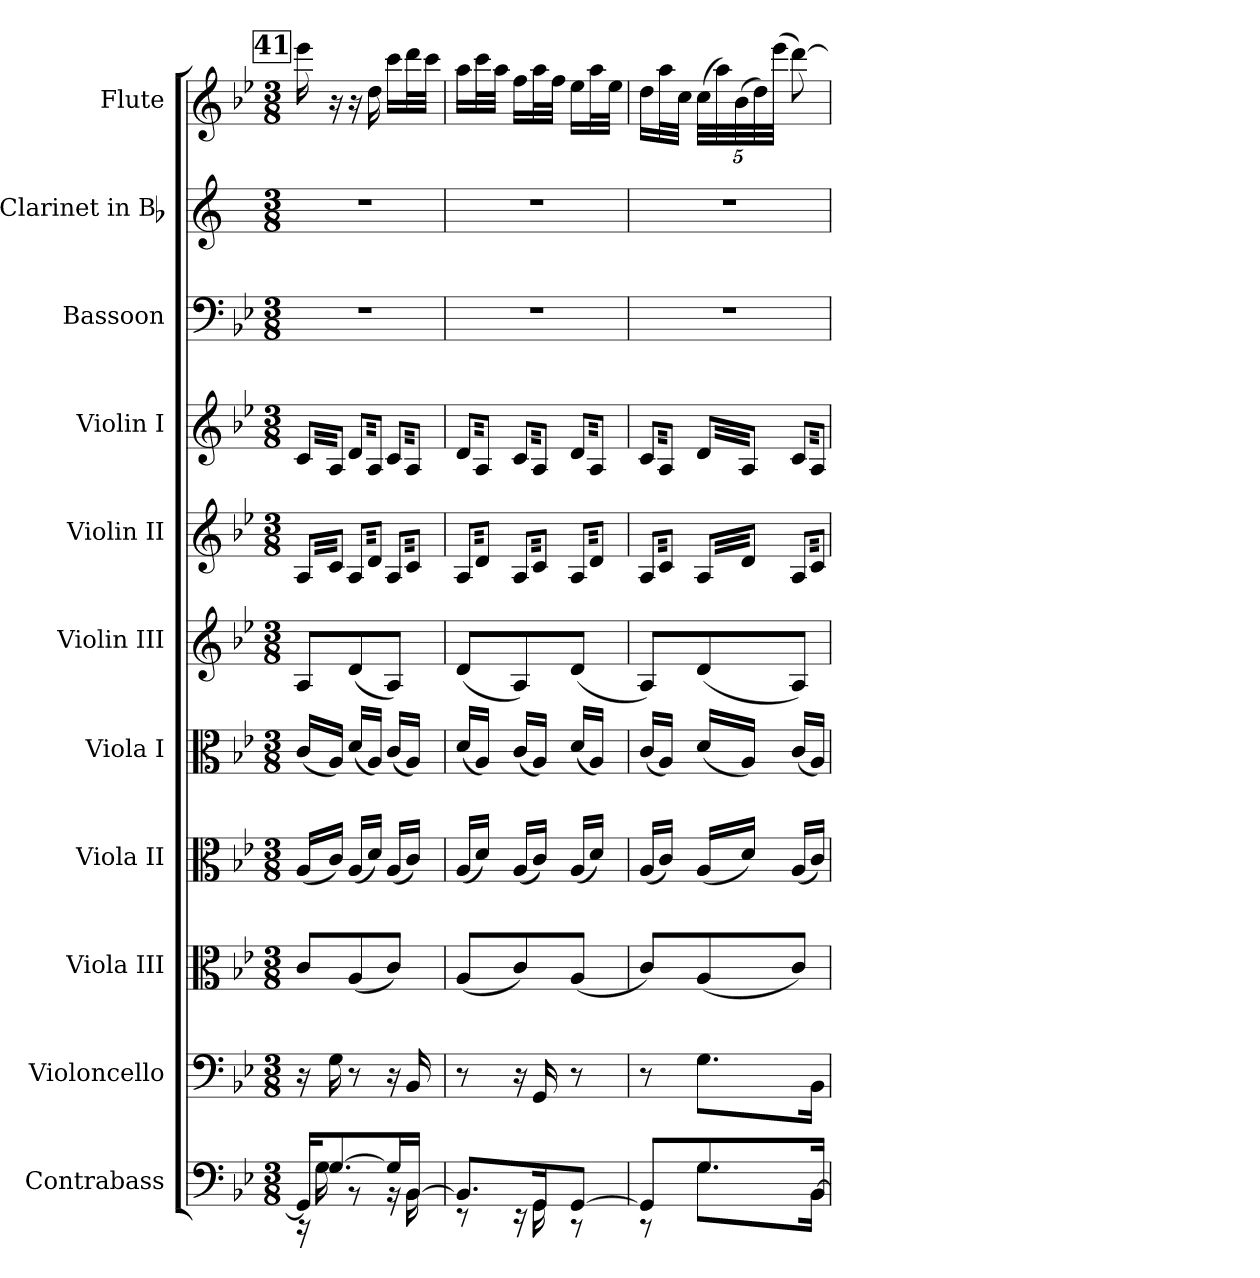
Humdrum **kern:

**kern	**kern	**kern	**kern	**kern	**kern	**kern	**kern	**kern	**kern	**kern
*part11	*part10	*part9	*part8	*part7	*part6	*part5	*part4	*part3	*part2	*part1
*staff11	*staff10	*staff9	*staff8	*staff7	*staff6	*staff5	*staff4	*staff3	*staff2	*staff1
*I"Contrabass	*I"Violoncello	*I"Viola III	*I"Viola II	*I"Viola I	*I"Violin III	*I"Violin II	*I"Violin I	*I"Bassoon	*I"Clarinet in Bb	*I"Flute
*I'Cb.	*I'Vc.	*I'Vla. III	*I'Vla. II	*I'Vla. I	*I'Vln. III	*I'Vln. II	*I'Vln. I	*I'Bsn.	*I'Cl.	*I'Fl.
*clefF4	*clefF4	*clefC3	*clefC3	*clefC3	*clefG2	*clefG2	*clefG2	*clefF4	*clefG2	*clefG2
*	*	*	*	*	*	*	*	*	*ITrd1c2	*
*k[b-e-]	*k[b-e-]	*k[b-e-]	*k[b-e-]	*k[b-e-]	*k[b-e-]	*k[b-e-]	*k[b-e-]	*k[b-e-]	*k[b-e-]	*k[b-e-]
*B-:	*B-:	*B-:	*B-:	*B-:	*B-:	*B-:	*B-:	*B-:	*B-:	*B-:
*M3/8	*M3/8	*M3/8	*M3/8	*M3/8	*M3/8	*M3/8	*M3/8	*M3/8	*M3/8	*M3/8
!!LO:REH:place=s1:t=41
=72	=72	=72	=72	=72	=72	=72	=72	=72	=72	=72
*^	*	*	*	*	*	*	*	*	*	*
*	*	*	*	*	*	*	*tremolo	*	*	*	*
*	*	*	*	*	*	*	*	*tremolo	*	*	*
16GGKL]	16r	16r	8cL	(16ALL	(16cLL	8AL	32A/LLL	32c/LLL	8%3r	8%3r	16eee-
.	.	.	.	.	.	.	32c/	32A/	.	.	.
[8.G	16G	16G	.	16cJJ)	16AJJ)	.	32A/	32c/	.	.	16r
.	.	.	.	.	.	.	32c/JJJ	32A/JJJ	.	.	.
.	8r	8r	(8A	(16ALL	(16dLL	(8d	32A/LLL	32d/LLL	.	.	16r
.	.	.	.	.	.	.	32d/	32A/	.	.	.
.	.	.	.	16dJJ)	16AJJ)	.	32A/	32d/	.	.	16dd
.	.	.	.	.	.	.	32d/JJJ	32A/JJJ	.	.	.
16GL]	16r	16r	8cJ)	(16ALL	(16cLL	8AJ)	32A/LLL	32c/LLL	.	.	16cccLL
.	.	.	.	.	.	.	32c/	32A/	.	.	.
[16BB-JJ	16BB-	16BB-	.	16cJJ)	16AJJ)	.	32A/	32c/	.	.	32dddL
.	.	.	.	.	.	.	32c/JJJ	32A/JJJ	.	.	32cccJJJ
=73	=73	=73	=73	=73	=73	=73	=73	=73	=73	=73	=73
8.BB-L]	8r	8r	(8AL	(16ALL	(16dLL	(8dL	32A/LLL	32d/LLL	8%3r	8%3r	16aaLL
.	.	.	.	.	.	.	32d/	32A/	.	.	.
.	.	.	.	16dJJ)	16AJJ)	.	32A/	32d/	.	.	32cccL
.	.	.	.	.	.	.	32d/JJJ	32A/JJJ	.	.	32aaJJJ
.	16r	16r	8c)	(16ALL	(16cLL	8A)	32A/LLL	32c/LLL	.	.	16ffLL
.	.	.	.	.	.	.	32c/	32A/	.	.	.
16GGK	16GG	16GG	.	16cJJ)	16AJJ)	.	32A/	32c/	.	.	32aaL
.	.	.	.	.	.	.	32c/JJJ	32A/JJJ	.	.	32ffJJJ
[8GGJ	8r	8r	(8AJ	(16ALL	(16dLL	(8dJ	32A/LLL	32d/LLL	.	.	16ee-LL
.	.	.	.	.	.	.	32d/	32A/	.	.	.
.	.	.	.	16dJJ)	16AJJ)	.	32A/	32d/	.	.	32aaL
.	.	.	.	.	.	.	32d/JJJ	32A/JJJ	.	.	32ee-JJJ
=74	=74	=74	=74	=74	=74	=74	=74	=74	=74	=74	=74
8GGL]	8r	8r	8cL)	(16ALL	(16cLL	8AL)	32A/LLL	32c/LLL	8%3r	8%3r	16ddLL
.	.	.	.	.	.	.	32c/	32A/	.	.	.
.	.	.	.	16cJJ)	16AJJ)	.	32A/	32c/	.	.	32aaL
.	.	.	.	.	.	.	32c/JJJ	32A/JJJ	.	.	32ccJJJ
8.G	8.GL	8.GL	(8A	(16ALL	(16dLL	(8d	32A/LLL	32d/LLL	.	.	(40ccLLL
.	.	.	.	.	.	.	.	.	.	.	40aa)
.	.	.	.	.	.	.	32d/	32A/	.	.	.
.	.	.	.	.	.	.	.	.	.	.	(40b-
.	.	.	.	16dJJ)	16AJJ)	.	32A/	32d/	.	.	.
.	.	.	.	.	.	.	.	.	.	.	40dd)
.	.	.	.	.	.	.	32d/JJJ	32A/JJJ	.	.	.
.	.	.	.	.	.	.	.	.	.	.	(40eee-JJJ
.	.	.	8cJ)	(16ALL	(16cLL	8AJ)	32A/LLL	32c/LLL	.	.	[8ddd)
.	.	.	.	.	.	.	32c/	32A/	.	.	.
[16BB-Jk	16BB-Jk	16BB-Jk	.	16cJJ)	16AJJ)	.	32A/	32c/	.	.	.
.	.	.	.	.	.	.	32c/JJJ	32A/JJJ	.	.	.
*	*	*	*	*	*	*	*	*Xtremolo	*	*	*
*	*	*	*	*	*	*	*Xtremolo	*	*	*	*
.	.	.	.	.	.	.	.	.	.	.	.
.	.	.	.	.	.	.	.	.	.	.	.
*v	*v	*	*	*	*	*	*	*	*	*	*
=	=	=	=	=	=	=	=	=	=	=
*-	*-	*-	*-	*-	*-	*-	*-	*-	*-	*-
